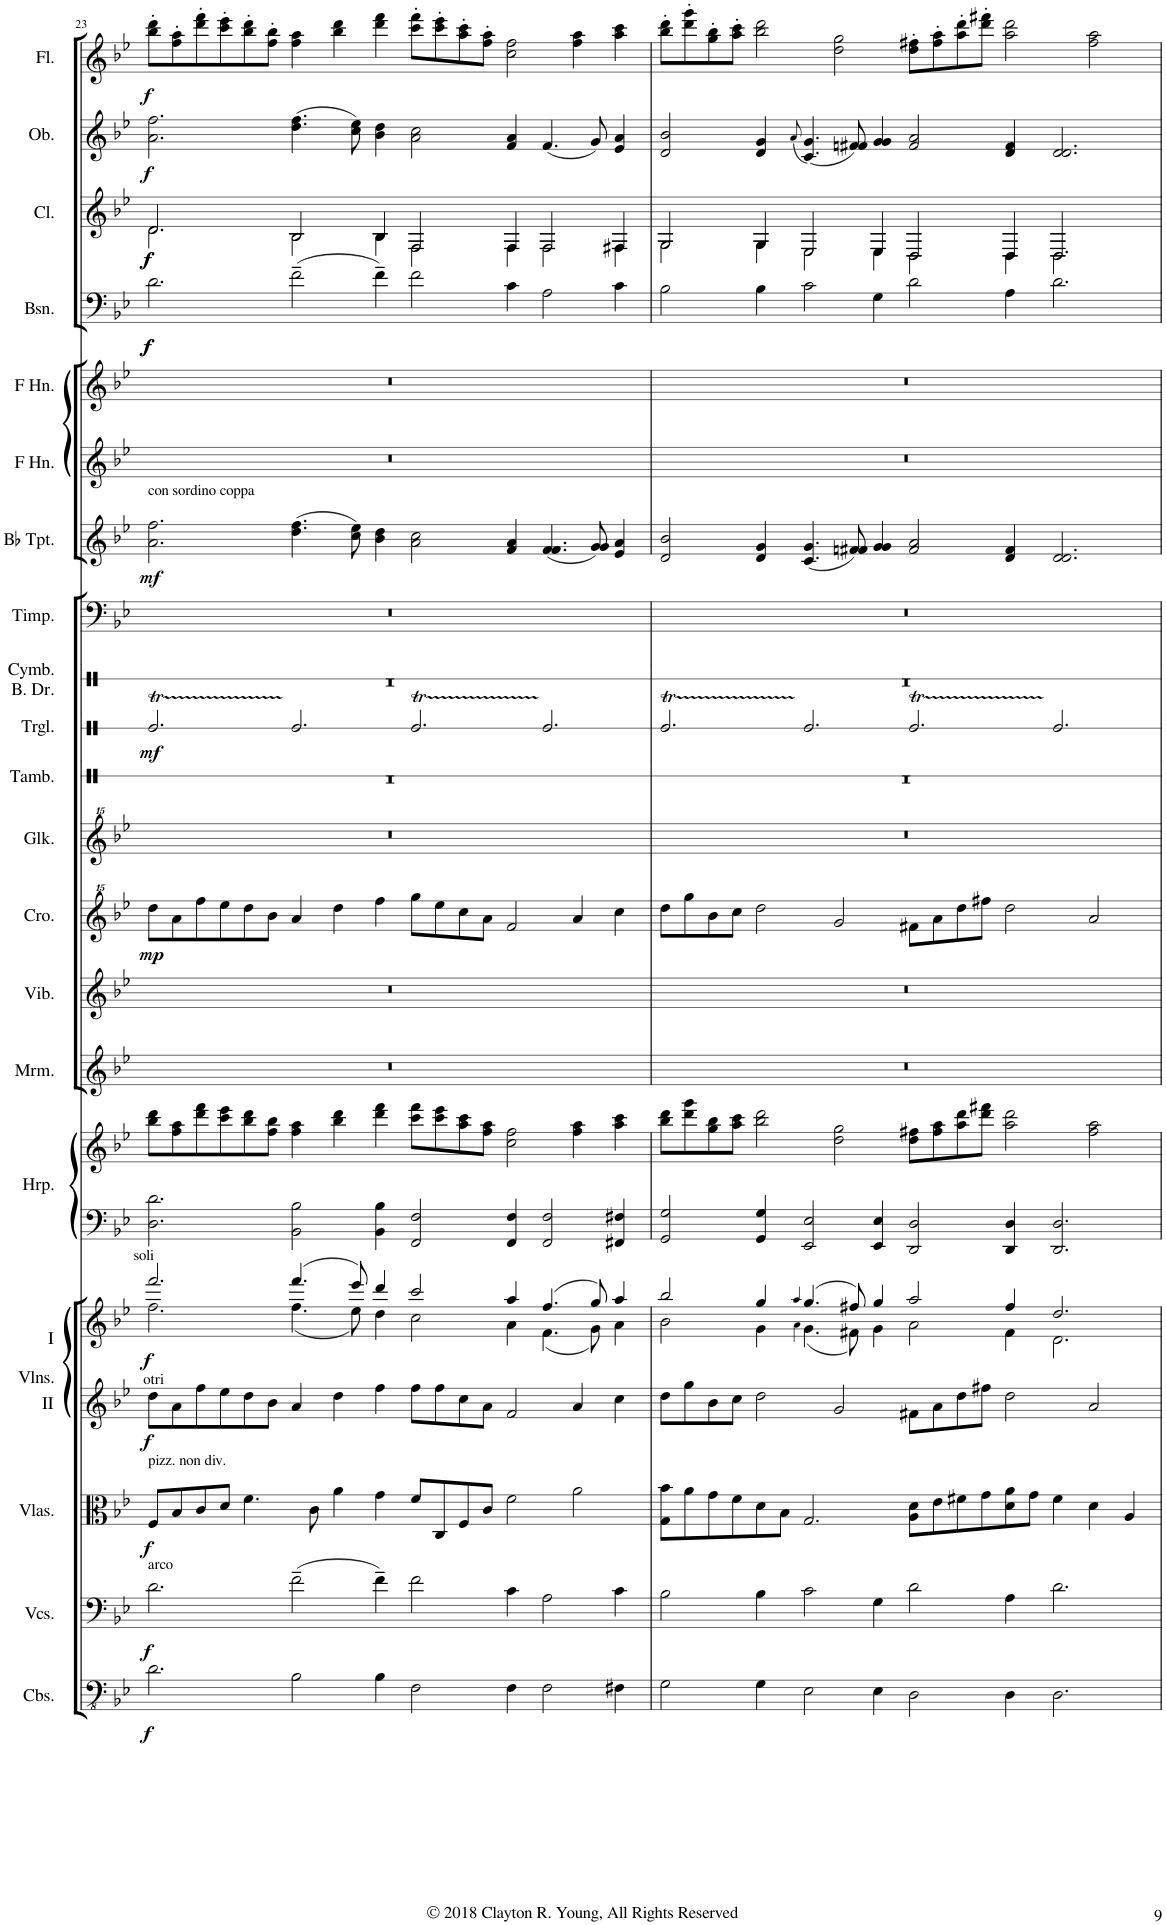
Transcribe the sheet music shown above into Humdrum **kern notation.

**kern	**dynam	**kern	**dynam	**kern	**dynam	**kern	**dynam	**kern	**dynam	**kern	**kern	**kern	**kern	**kern	**dynam	**kern	**kern	**kern	**dynam	**kern	**kern	**kern	**dynam	**kern	**kern	**kern	**dynam	**kern	**dynam	**kern	**dynam	**kern	**dynam
*part21	*part21	*part20	*part20	*part19	*part19	*part18	*part18	*part17	*part17	*part16	*part16	*part15	*part14	*part13	*part13	*part12	*part11	*part10	*part10	*part9	*part8	*part7	*part7	*part6	*part5	*part4	*part4	*part3	*part3	*part2	*part2	*part1	*part1
*staff22	*staff22	*staff21	*staff21	*staff20	*staff20	*staff19	*staff19	*staff18	*staff18	*staff17	*staff16	*staff15	*staff14	*staff13	*staff13	*staff12	*staff11	*staff10	*staff10	*staff9	*staff8	*staff7	*staff7	*staff6	*staff5	*staff4	*staff4	*staff3	*staff3	*staff2	*staff2	*staff1	*staff1
*I"Contrabasses	*	*I"Violoncellos	*	*I"Violas	*	*I"II	*	*I"I  Violins	*	*I"Harp	*	*I"Marimba	*I"Vibraphone	*I"Crotales	*	*I"Glockenspiel	*I"Tambourine	*I"Triangle	*	*I"Cymbals &amp; Bass Drum	*I"Timpani	*I"Bb Trumpet	*	*I"Horn in F	*I"Horn in F	*I"Bassoon	*	*I"Clarinet	*	*I"Oboe	*	*I"Flute	*
*I'Cbs.	*	*I'Vcs.	*	*I'Vlas.	*	*I'II	*	*I'I  Vlns.	*	*I'Hrp.	*	*I'Mrm.	*I'Vib.	*I'Cro.	*	*I'Glk.	*I'Tamb.	*I'Trgl.	*	*I'Cymb. B. Dr.	*I'Timp.	*I'Bb Tpt.	*	*	*	*I'Bsn.	*	*I'Cl.	*	*I'Ob.	*	*I'Fl.	*
!!LO:PB:g=z
*clefFv4	*	*clefF4	*	*clefC3	*	*clefG2	*	*clefG2	*	*clefF4	*clefG2	*clefG2	*clefG2	*clefG^^2	*	*clefG^^2	*clefX	*clefX	*	*clefX	*clefF4	*clefG2	*	*clefG2	*clefG2	*clefF4	*	*clefG2	*	*clefG2	*	*clefG2	*
*	*	*	*	*	*	*	*	*ITrd1c2	*	*ITrd5c9	*ITrd5c9	*	*	*	*	*	*	*	*	*	*	*ITrd7c12	*	*ITrd4c7	*	*	*	*	*	*	*	*	*
*k[b-e-]	*	*k[b-e-]	*	*k[b-e-]	*	*k[b-e-]	*	*k[b-e-]	*	*k[b-e-]	*k[b-e-]	*k[b-e-]	*k[b-e-]	*k[b-e-]	*	*k[b-e-]	*k[]	*k[]	*	*k[]	*k[b-e-]	*k[b-e-]	*	*k[b-e-]	*k[b-e-]	*k[b-e-]	*	*k[b-e-]	*	*k[b-e-]	*	*k[b-e-]	*
*M6/2	*	*M6/2	*	*M6/2	*	*M6/2	*	*M6/2	*	*M6/2	*M6/2	*M6/2	*M6/2	*M6/2	*	*M6/2	*M6/2	*M6/2	*	*M6/2	*M6/2	*M6/2	*	*M6/2	*M6/2	*M6/2	*	*M6/2	*	*M6/2	*	*M6/2	*
=23	=23	=23	=23	=23	=23	=23	=23	=23	=23	=23	=23	=23	=23	=23	=23	=23	=23	=23	=23	=23	=23	=23	=23	=23	=23	=23	=23	=23	=23	=23	=23	=23	=23
*	*	*	*	*	*	*	*	*^	*	*	*	*	*	*	*	*	*	*	*	*	*	*	*	*	*	*	*	*^	*	*	*	*	*
!	!	!	!	!	!	!	!	!	!	!	!	!	!	!	!	!	!	!	!	!	!	!	!LO:TX:a:t=con sordino coppa	!	!	!	!	!	!	!	!	!	!	!	!
!	!	!	!	!	!	!	!	!LO:TX:a:t=soli	!	!	!	!	!	!	!	!	!	!	!	!	!	!	!	!	!	!	!	!	!	!	!	!	!	!	!
!	!	!	!	!	!	!	!	!LO:TX:b:t=otri	!	!	!	!	!	!	!	!	!	!	!	!	!	!	!	!	!	!	!	!	!	!	!	!	!	!	!
!	!	!	!	!LO:TX:a:t=pizz. non div.	!	!	!	!	!	!	!	!	!	!	!	!	!	!	!	!	!	!	!	!	!	!	!	!	!	!	!	!	!	!	!
!	!	!LO:TX:a:t=arco	!	!	!	!	!	!	!	!	!	!	!	!	!	!	!	!	!	!	!	!	!	!	!	!	!	!	!	!	!	!	!	!	!
!	!LO:DY:b	!	!LO:DY:b	!	!LO:DY:b	!	!LO:DY:b	!	!	!LO:DY:b	!	!	!	!	!	!LO:DY:b	!	!	!	!LO:DY:b	!	!	!	!LO:DY:b	!	!	!	!LO:DY:b	!	!	!	!	!	!	!
!	!	!	!	!	!	!	!	!	!	!	!	!	!	!	!	!	!	!	!	!	!	!	!	!	!	!	!	!LO:DY:n=1:b	!	!	!LO:DY:b	!	!	!	!
!	!	!	!	!	!	!	!	!	!	!	!	!	!	!	!	!	!	!	!	!	!	!	!	!	!	!	!	!	!	!	!LO:DY:n=1:b	!	!LO:DY:b	!	!LO:DY:b
2.D\	f	2.d\	f	8F/L	f	8dd\L	f	2.fff/	2.ff\	f	2.D\ 2.d\	8bb-\ 8ddd\L	0.r	0.r	8dddd\L	mp	0.r	0.r	2.Ret/	mf	0.r	0.r	2.a\ 2.ff\	mf	0.r	0.r	2.d\	f f	2.d/	2.d\	f f	2.a\ 2.ff\	f	8bb-\' 8ddd\'L	f
.	.	.	.	8B-/	.	8a\	.	.	.	.	.	8ff\ 8aa\	.	.	8aaa\	.	.	.	.	.	.	.	.	.	.	.	.	.	.	.	.	.	.	8ff\' 8aa\'	.
.	.	.	.	8c/	.	8ff\	.	.	.	.	.	8ddd\ 8fff\	.	.	8ffff\	.	.	.	.	.	.	.	.	.	.	.	.	.	.	.	.	.	.	8ddd\' 8fff\'	.
.	.	.	.	8d/J	.	8ee-\	.	.	.	.	.	8ccc\ 8eee-\	.	.	8eeee-\	.	.	.	.	.	.	.	.	.	.	.	.	.	.	.	.	.	.	8ccc\' 8eee-\'	.
.	.	.	.	4.f\	.	8dd\	.	.	.	.	.	8bb-\ 8ddd\	.	.	8dddd\	.	.	.	.	.	.	.	.	.	.	.	.	.	.	.	.	.	.	8bb-\' 8ddd\'	.
.	.	.	.	.	.	8b-\J	.	.	.	.	.	8ff\ 8bb-\J	.	.	8bbb-\J	.	.	.	.	.	.	.	.	.	.	.	.	.	.	.	.	.	.	8ff\' 8bb-\'J	.
2BB-\	.	(2f~\	.	.	.	4a/	.	(4.fff/	(4.ff\	.	2BB-\ 2B-\	4ff\ 4aa\	.	.	4aaa/	.	.	.	2.Re/	.	.	.	(4.dd\ 4.ff\	.	.	.	(2f~\	.	2B-/	2B-\	.	(4.dd\ 4.ff\	.	4ff\ 4aa\	.
.	.	.	.	8c\	.	.	.	.	.	.	.	.	.	.	.	.	.	.	.	.	.	.	.	.	.	.	.	.	.	.	.	.	.	.	.
.	.	.	.	4a\	.	4dd\	.	.	.	.	.	4bb-\ 4ddd\	.	.	4dddd\	.	.	.	.	.	.	.	.	.	.	.	.	.	.	.	.	.	.	4bb-\ 4ddd\	.
.	.	.	.	.	.	.	.	8eee-/)	8ee-\)	.	.	.	.	.	.	.	.	.	.	.	.	.	8cc\ 8ee-\)	.	.	.	.	.	.	.	.	8cc\ 8ee-\)	.	.	.
4BB-\	.	4f~\)	.	4g\	.	4ff\	.	4ddd/	4dd\	.	4BB-\ 4B-\	4ddd\ 4fff\	.	.	4ffff\	.	.	.	.	.	.	.	4b-\ 4dd\	.	.	.	4f~\)	.	4B-/	4B-\	.	4b-\ 4dd\	.	4ddd\ 4fff\	.
2FF\	.	2f\	.	8f/L	.	8ff\L	.	2ccc/	2cc\	.	2FF/ 2F/	8ccc\ 8fff\L	.	.	8gggg\L	.	.	.	2.Ret/	.	.	.	2a\ 2cc\	.	.	.	2f\	.	2F/	2F\	.	2a\ 2cc\	.	8ccc\' 8fff\'L	.
.	.	.	.	8C/	.	8ff\	.	.	.	.	.	8ccc\ 8eee-\	.	.	8eeee-\	.	.	.	.	.	.	.	.	.	.	.	.	.	.	.	.	.	.	8ccc\' 8eee-\'	.
.	.	.	.	8F/	.	8cc\	.	.	.	.	.	8aa\ 8ccc\	.	.	8cccc\	.	.	.	.	.	.	.	.	.	.	.	.	.	.	.	.	.	.	8aa\' 8ccc\'	.
.	.	.	.	8c/J	.	8a\J	.	.	.	.	.	8ff\ 8aa\J	.	.	8aaa\J	.	.	.	.	.	.	.	.	.	.	.	.	.	.	.	.	.	.	8ff\' 8aa\'J	.
4FF\	.	4c\	.	2f\	.	2f/	.	4aa/	4a\	.	4FF/ 4F/	2cc\ 2ff\	.	.	2fff/	.	.	.	.	.	.	.	4f/ 4a/	.	.	.	4c\	.	4F/	4F\	.	4f/ 4a/	.	2cc\ 2ff\	.
2FF\	.	2A\	.	.	.	.	.	(4.ff/	(4.f\	.	2FF/ 2F/	.	.	.	.	.	.	.	2.Re/	.	.	.	(4.f/ 4.f/	.	.	.	2A\	.	2F/	2F\	.	(4.f/	.	.	.
.	.	.	.	2a\	.	4a/	.	.	.	.	.	4ff\ 4aa\	.	.	4aaa/	.	.	.	.	.	.	.	.	.	.	.	.	.	.	.	.	.	.	4ff\ 4aa\	.
.	.	.	.	.	.	.	.	8gg/)	8g\)	.	.	.	.	.	.	.	.	.	.	.	.	.	8g/ 8g/)	.	.	.	.	.	.	.	.	8g/)	.	.	.
4FF#X\	.	4c\	.	.	.	4cc\	.	4aa/	4a\	.	4FF#X/ 4F#X/	4aa\ 4ccc\	.	.	4cccc\	.	.	.	.	.	.	.	4e-/ 4a/	.	.	.	4c\	.	4F#X/	4F#\	.	4e-/ 4a/	.	4aa\ 4ccc\	.
=24	=24	=24	=24	=24	=24	=24	=24	=24	=24	=24	=24	=24	=24	=24	=24	=24	=24	=24	=24	=24	=24	=24	=24	=24	=24	=24	=24	=24	=24	=24	=24	=24	=24	=24	=24
2GG\	.	2B-\	.	8G\ 8b-\L	.	8dd\L	.	2bb-/	2b-\	.	2GG/ 2G/	8bb-\ 8ddd\L	0.r	0.r	8dddd\L	.	0.r	0.r	2.Ret/	.	0.r	0.r	2d/ 2b-/	.	0.r	0.r	2B-\	.	2G/	2G\	.	2d/ 2b-/	.	8bb-\' 8ddd\'L	.
.	.	.	.	8a\	.	8gg\	.	.	.	.	.	8ddd\ 8ggg\	.	.	8gggg\	.	.	.	.	.	.	.	.	.	.	.	.	.	.	.	.	.	.	8ddd\' 8ggg\'	.
.	.	.	.	8g\	.	8b-\	.	.	.	.	.	8gg\ 8bb-\	.	.	8bbb-\	.	.	.	.	.	.	.	.	.	.	.	.	.	.	.	.	.	.	8gg\' 8bb-\'	.
.	.	.	.	8f\	.	8cc\J	.	.	.	.	.	8aa\ 8ccc\J	.	.	8cccc\J	.	.	.	.	.	.	.	.	.	.	.	.	.	.	.	.	.	.	8aa\' 8ccc\'J	.
4GG\	.	4B-\	.	8d\	.	2dd\	.	4gg/	4g\	.	4GG/ 4G/	2bb-\ 2ddd\	.	.	2dddd\	.	.	.	.	.	.	.	4d/ 4g/	.	.	.	4B-\	.	4G/	4G\	.	4d/ 4g/	.	2bb-\ 2ddd\	.
.	.	.	.	8B-\J	.	.	.	.	.	.	.	.	.	.	.	.	.	.	.	.	.	.	.	.	.	.	.	.	.	.	.	.	.	.	.
.	.	.	.	.	.	.	.	4qaa/	4qa\	.	.	.	.	.	.	.	.	.	.	.	.	.	.	.	.	.	.	.	.	.	.	(8qa/	.	.	.
2EE-\	.	2c\	.	2.G/	.	.	.	(4.gg/	(4.g\	.	2EE-/ 2E-/	.	.	.	.	.	.	.	2.Re/	.	.	.	(4.c/ 4.g/	.	.	.	2c\	.	2E-/	2E-\	.	(4.c/ 4.g/)	.	.	.
.	.	.	.	.	.	2g/	.	.	.	.	.	2dd\ 2gg\	.	.	2ggg/	.	.	.	.	.	.	.	.	.	.	.	.	.	.	.	.	.	.	2dd\ 2gg\	.
.	.	.	.	.	.	.	.	8ff#X/)	8f#X\)	.	.	.	.	.	.	.	.	.	.	.	.	.	8fn/ 8f#X/)	.	.	.	.	.	.	.	.	8fn/ 8f#X/)	.	.	.
4EE-\	.	4G\	.	.	.	.	.	4gg/	4g\	.	4EE-/ 4E-/	.	.	.	.	.	.	.	.	.	.	.	4g/ 4g/	.	.	.	4G\	.	4E-/	4E-\	.	4g/ 4g/	.	.	.
2DD\	.	2d\	.	8A\ 8d\L	.	8f#X\L	.	2aa/	2a\	.	2DD/ 2D/	8dd\ 8ff#X\L	.	.	8fff#X\L	.	.	.	2.Ret/	.	.	.	2f#/ 2a/	.	.	.	2d\	.	2D/	2D\	.	2f#/ 2a/	.	8dd\' 8ff#X\'L	.
.	.	.	.	8e-\	.	8a\	.	.	.	.	.	8ff#\ 8aa\	.	.	8aaa\	.	.	.	.	.	.	.	.	.	.	.	.	.	.	.	.	.	.	8ff#\' 8aa\'	.
.	.	.	.	8f#X\	.	8dd\	.	.	.	.	.	8aa\ 8ddd\	.	.	8dddd\	.	.	.	.	.	.	.	.	.	.	.	.	.	.	.	.	.	.	8aa\' 8ddd\'	.
.	.	.	.	8g\	.	8ff#X\J	.	.	.	.	.	8ddd\ 8fff#X\J	.	.	8ffff#X\J	.	.	.	.	.	.	.	.	.	.	.	.	.	.	.	.	.	.	8ddd\' 8fff#X\'J	.
4DD\	.	4A\	.	8d\ 8a\	.	2dd\	.	4ff#/	4f#\	.	4DD/ 4D/	2aa\ 2ddd\	.	.	2dddd\	.	.	.	.	.	.	.	4d/ 4f#/	.	.	.	4A\	.	4D/	4D\	.	4d/ 4f#/	.	2aa\ 2ddd\	.
.	.	.	.	8g\J	.	.	.	.	.	.	.	.	.	.	.	.	.	.	.	.	.	.	.	.	.	.	.	.	.	.	.	.	.	.	.
2.DD\	.	2.d\	.	4f#\	.	.	.	2.dd/	2.d\	.	2.DD/ 2.D/	.	.	.	.	.	.	.	2.Re/	.	.	.	2.d/ 2.d/	.	.	.	2.d\	.	2.D/	2.D\	.	2.d/ 2.d/	.	.	.
.	.	.	.	4d\	.	2a/	.	.	.	.	.	2ff#\ 2aa\	.	.	2aaa/	.	.	.	.	.	.	.	.	.	.	.	.	.	.	.	.	.	.	2ff#\ 2aa\	.
.	.	.	.	4A/	.	.	.	.	.	.	.	.	.	.	.	.	.	.	.	.	.	.	.	.	.	.	.	.	.	.	.	.	.	.	.
*	*	*	*	*	*	*	*	*v	*v	*	*	*	*	*	*	*	*	*	*	*	*	*	*	*	*	*	*	*	*v	*v	*	*	*	*	*
=	=	=	=	=	=	=	=	=	=	=	=	=	=	=	=	=	=	=	=	=	=	=	=	=	=	=	=	=	=	=	=	=	=
*-	*-	*-	*-	*-	*-	*-	*-	*-	*-	*-	*-	*-	*-	*-	*-	*-	*-	*-	*-	*-	*-	*-	*-	*-	*-	*-	*-	*-	*-	*-	*-	*-	*-
